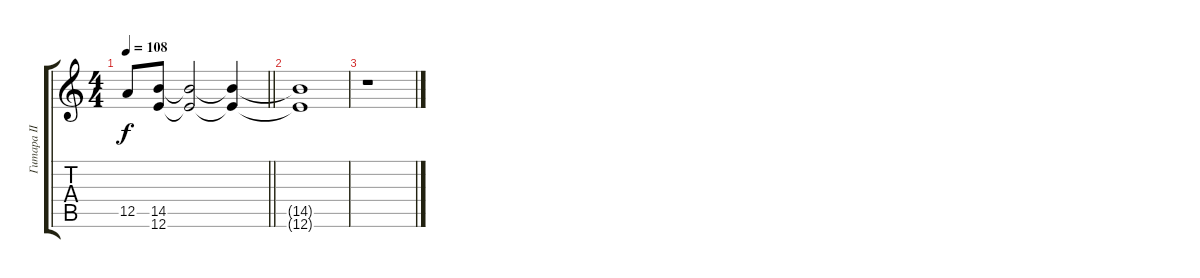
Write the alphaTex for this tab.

\track ("Гитара II" "Гитара II") {instrument distortionguitar}
\staff {score tabs}
\tuning (E4 B3 G3 D3 A2 E2) {hide}
\ts (4 4)
\tempo 108
\clef g2
\barLineRight lightlight
\ks c
12.5.8{dy f} (14.5 12.6).8 (14.5{t} 12.6{t}).2 (14.5{t} 12.6{t}).4 |
(14.5{t} 12.6{t}).1 |
r.1
